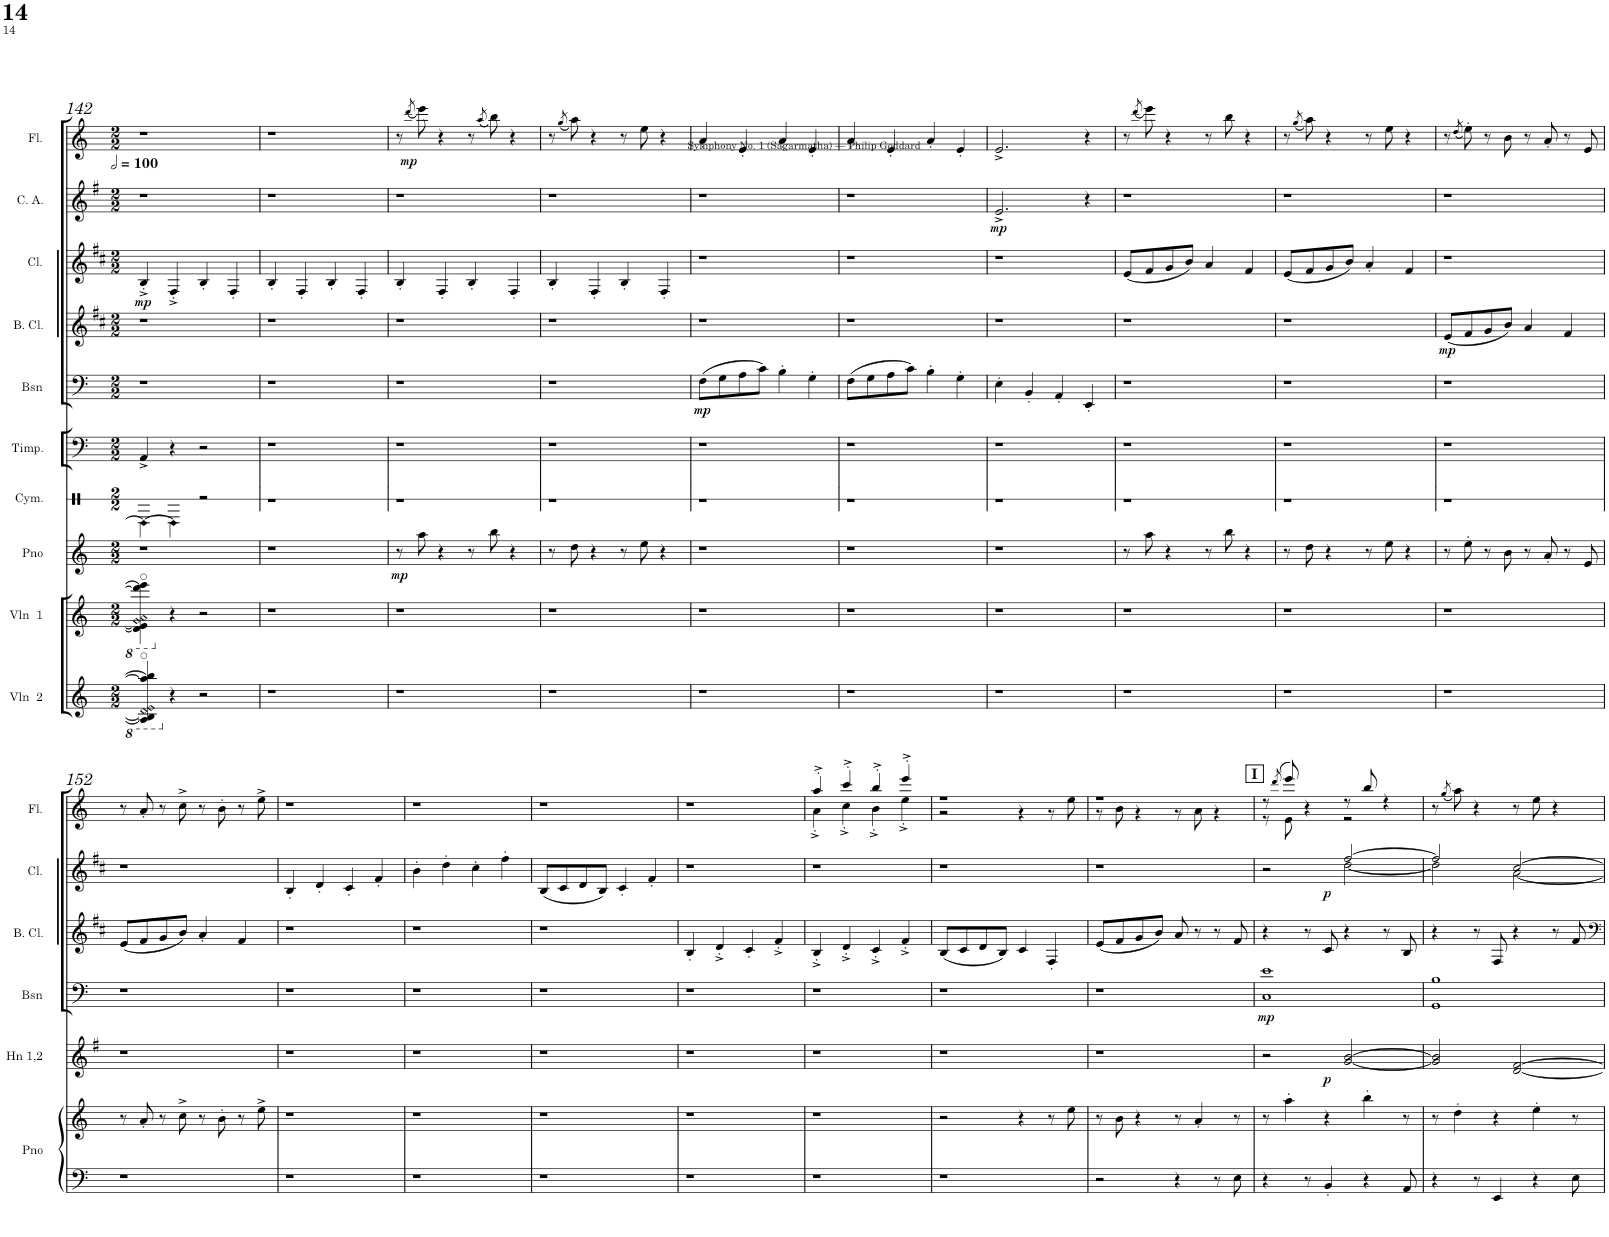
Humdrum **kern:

**kern	**kern	**kern	**kern	**dynam	**kern	**kern	**kern	**dynam	**kern	**dynam	**kern	**dynam	**kern	**dynam	**kern	**dynam	**kern	**dynam
*part11	*part10	*part9	*part9	*part9	*part8	*part7	*part6	*part6	*part5	*part5	*part4	*part4	*part3	*part3	*part2	*part2	*part1	*part1
*staff12	*staff11	*staff10	*staff9	*staff9/10	*staff8	*staff7	*staff6	*staff6	*staff5	*staff5	*staff4	*staff4	*staff3	*staff3	*staff2	*staff2	*staff1	*staff1
*I"Violin  2	*I"Violin  1	*I"Piano	*	*	*I"Cymbals	*I"Timpani	*I"Horn in F 1, 2	*	*I"Bassoon 1, 2	*	*I"Bass Clarinet in Bb	*	*I"Clarinet in Bb 1, 2	*	*I"Cor Anglais	*	*I"Flute 1, 2	*
*I'Vln  2	*I'Vln  1	*I'Pno	*	*	*I'Cym.	*I'Timp.	*I'Hn 1,2	*	*I'Bsn	*	*I'B. Cl.	*	*I'Cl.	*	*I'C. A.	*	*I'Fl.	*
!!LO:PB:g=z
*clefG2	*clefG2	*clefF4	*clefG2	*	*clefX	*clefF4	*clefG2	*	*clefF4	*	*clefG2	*	*clefG2	*	*clefG2	*	*clefG2	*
*	*	*	*	*	*	*	*Trd4c7	*	*	*	*Trd8c14	*	*Trd1c2	*	*Trd4c7	*	*	*
*k[]	*k[]	*k[]	*k[]	*	*k[]	*k[]	*k[f#]	*	*k[]	*	*k[f#c#]	*	*k[f#c#]	*	*k[f#]	*	*k[]	*
*C:	*C:	*C:	*C:	*	*	*	*G:	*	*C:	*	*D:	*	*D:	*	*G:	*	*C:	*
*M2/2	*M2/2	*M2/2	*M2/2	*	*M2/2	*M2/2	*M2/2	*	*M2/2	*	*M2/2	*	*M2/2	*	*M2/2	*	*M2/2	*
=142	=142	=142	=142	=142	=142	=142	=142	=142	=142	=142	=142	=142	=142	=142	=142	=142	=142	=142
!LO:N:n=3:head=open	!	!	!	!	!	!	!	!	!	!	!	!	!	!	!	!	!	!
!LO:N:n=4:head=open	!LO:N:n=3:head=open	!	!	!	!	!	!	!	!	!	!	!	!	!	!	!	!	!
!	!LO:N:n=4:head=open	!	!	!	!LO:N:head=diamond	!	!	!	!	!	!	!	!	!LO:DY:b	!	!	!	!
4a/] 4b/] 4dd/ 4ee/ 4aaa/] 4bbb/]	4dd\] 4ee\] 4gg\ 4aa\ 4dddd\] 4eeee\]	1r	1r	.	4e\_	4AA^/	1r	.	1r	.	1r	.	4B'^/	mp	1r	.	1r	.
!	!	!	!	!	!LO:N:head=diamond	!	!	!	!	!	!	!	!	!	!	!	!	!
4r	4r	.	.	.	4e\]	4r	.	.	.	.	.	.	4F#'^/	.	.	.	.	.
2r	2r	.	.	.	2r	2r	.	.	.	.	.	.	4B'/	.	.	.	.	.
.	.	.	.	.	.	.	.	.	.	.	.	.	4F#'/	.	.	.	.	.
=143	=143	=143	=143	=143	=143	=143	=143	=143	=143	=143	=143	=143	=143	=143	=143	=143	=143	=143
1r	1r	1r	1r	.	1r	1r	1r	.	1r	.	1r	.	4B'/	.	1r	.	1r	.
.	.	.	.	.	.	.	.	.	.	.	.	.	4F#'/	.	.	.	.	.
.	.	.	.	.	.	.	.	.	.	.	.	.	4B'/	.	.	.	.	.
.	.	.	.	.	.	.	.	.	.	.	.	.	4F#'/	.	.	.	.	.
=144	=144	=144	=144	=144	=144	=144	=144	=144	=144	=144	=144	=144	=144	=144	=144	=144	=144	=144
!	!	!	!	!LO:DY:b	!	!	!	!	!	!	!	!	!	!	!	!	!	!
*	*	*	*	*	*	*	*	*	*	*	*	*	*	*	*	*	*^	*
1r	1r	1r	8r	mp	1r	1r	1r	.	1r	.	1r	.	4B'/	.	1r	.	8r	32.ryy	.
!	!	!	!	!	!	!	!	!	!	!	!	!	!	!	!	!	!	!	!LO:DY:b
.	.	.	.	.	.	.	.	.	.	.	.	.	.	.	.	.	.	2ryy	mp
.	.	.	.	.	.	.	.	.	.	.	.	.	.	.	.	.	(8qddd/	.	.
.	.	.	8aa\	.	.	.	.	.	.	.	.	.	.	.	.	.	8eee\)	.	.
.	.	.	4r	.	.	.	.	.	.	.	.	.	4F#'/	.	.	.	4r	.	.
.	.	.	8r	.	.	.	.	.	.	.	.	.	4B'/	.	.	.	8r	.	.
.	.	.	.	.	.	.	.	.	.	.	.	.	.	.	.	.	.	4ryy	.
.	.	.	.	.	.	.	.	.	.	.	.	.	.	.	.	.	(8qaa/	.	.
.	.	.	8bb\	.	.	.	.	.	.	.	.	.	.	.	.	.	8bb\)	.	.
.	.	.	4r	.	.	.	.	.	.	.	.	.	4F#'/	.	.	.	4r	.	.
.	.	.	.	.	.	.	.	.	.	.	.	.	.	.	.	.	.	8ryy	.
.	.	.	.	.	.	.	.	.	.	.	.	.	.	.	.	.	.	16ryy	.
.	.	.	.	.	.	.	.	.	.	.	.	.	.	.	.	.	.	64ryy	.
*	*	*	*	*	*	*	*	*	*	*	*	*	*	*	*	*	*v	*v	*
=145	=145	=145	=145	=145	=145	=145	=145	=145	=145	=145	=145	=145	=145	=145	=145	=145	=145	=145
1r	1r	1r	8r	.	1r	1r	1r	.	1r	.	1r	.	4B'/	.	1r	.	8r	.
.	.	.	.	.	.	.	.	.	.	.	.	.	.	.	.	.	(8qgg/	.
.	.	.	8dd\	.	.	.	.	.	.	.	.	.	.	.	.	.	8aa\)	.
.	.	.	4r	.	.	.	.	.	.	.	.	.	4F#'/	.	.	.	4r	.
.	.	.	8r	.	.	.	.	.	.	.	.	.	4B'/	.	.	.	8r	.
.	.	.	8ee\	.	.	.	.	.	.	.	.	.	.	.	.	.	8ee\	.
.	.	.	4r	.	.	.	.	.	.	.	.	.	4F#'/	.	.	.	4r	.
=146	=146	=146	=146	=146	=146	=146	=146	=146	=146	=146	=146	=146	=146	=146	=146	=146	=146	=146
!	!	!	!	!	!	!	!	!	!	!LO:DY:b	!	!	!	!	!	!	!	!
1r	1r	1r	1r	.	1r	1r	1r	.	(8F\L	mp	1r	.	1r	.	1r	.	4a'/	.
.	.	.	.	.	.	.	.	.	8G\	.	.	.	.	.	.	.	.	.
.	.	.	.	.	.	.	.	.	8A\	.	.	.	.	.	.	.	4e'/	.
.	.	.	.	.	.	.	.	.	8c\J)	.	.	.	.	.	.	.	.	.
.	.	.	.	.	.	.	.	.	4B'\	.	.	.	.	.	.	.	4a'/	.
.	.	.	.	.	.	.	.	.	4G'\	.	.	.	.	.	.	.	4e'/	.
=147	=147	=147	=147	=147	=147	=147	=147	=147	=147	=147	=147	=147	=147	=147	=147	=147	=147	=147
1r	1r	1r	1r	.	1r	1r	1r	.	(8F\L	.	1r	.	1r	.	1r	.	4a'/	.
.	.	.	.	.	.	.	.	.	8G\	.	.	.	.	.	.	.	.	.
.	.	.	.	.	.	.	.	.	8A\	.	.	.	.	.	.	.	4e'/	.
.	.	.	.	.	.	.	.	.	8c\J)	.	.	.	.	.	.	.	.	.
.	.	.	.	.	.	.	.	.	4B'\	.	.	.	.	.	.	.	4a'/	.
.	.	.	.	.	.	.	.	.	4G'\	.	.	.	.	.	.	.	4e'/	.
=148	=148	=148	=148	=148	=148	=148	=148	=148	=148	=148	=148	=148	=148	=148	=148	=148	=148	=148
!	!	!	!	!	!	!	!	!	!	!	!	!	!	!	!	!LO:DY:b	!	!
1r	1r	1r	1r	.	1r	1r	1r	.	4E'\	.	1r	.	1r	.	2.e^/	mp	2.e^/	.
.	.	.	.	.	.	.	.	.	4BB'/	.	.	.	.	.	.	.	.	.
.	.	.	.	.	.	.	.	.	4AA'/	.	.	.	.	.	.	.	.	.
.	.	.	.	.	.	.	.	.	4EE'/	.	.	.	.	.	4r	.	4r	.
=149	=149	=149	=149	=149	=149	=149	=149	=149	=149	=149	=149	=149	=149	=149	=149	=149	=149	=149
1r	1r	1r	8r	.	1r	1r	1r	.	1r	.	1r	.	(8e/L	.	1r	.	8r	.
.	.	.	.	.	.	.	.	.	.	.	.	.	.	.	.	.	(8qddd/	.
.	.	.	8aa\	.	.	.	.	.	.	.	.	.	8f#/	.	.	.	8eee\)	.
.	.	.	4r	.	.	.	.	.	.	.	.	.	8g/	.	.	.	4r	.
.	.	.	.	.	.	.	.	.	.	.	.	.	8b/J)	.	.	.	.	.
.	.	.	8r	.	.	.	.	.	.	.	.	.	4a/	.	.	.	8r	.
.	.	.	8bb\	.	.	.	.	.	.	.	.	.	.	.	.	.	8bb\	.
.	.	.	4r	.	.	.	.	.	.	.	.	.	4f#/	.	.	.	4r	.
=150	=150	=150	=150	=150	=150	=150	=150	=150	=150	=150	=150	=150	=150	=150	=150	=150	=150	=150
1r	1r	1r	8r	.	1r	1r	1r	.	1r	.	1r	.	(8e/L	.	1r	.	8r	.
.	.	.	.	.	.	.	.	.	.	.	.	.	.	.	.	.	(8qgg/	.
.	.	.	8dd\	.	.	.	.	.	.	.	.	.	8f#/	.	.	.	8aa\)	.
.	.	.	4r	.	.	.	.	.	.	.	.	.	8g/	.	.	.	4r	.
.	.	.	.	.	.	.	.	.	.	.	.	.	8b/J)	.	.	.	.	.
.	.	.	8r	.	.	.	.	.	.	.	.	.	4a'/	.	.	.	8r	.
.	.	.	8ee\	.	.	.	.	.	.	.	.	.	.	.	.	.	8ee\	.
.	.	.	4r	.	.	.	.	.	.	.	.	.	4f#/	.	.	.	4r	.
=151	=151	=151	=151	=151	=151	=151	=151	=151	=151	=151	=151	=151	=151	=151	=151	=151	=151	=151
!	!	!	!	!	!	!	!	!	!	!	!	!LO:DY:b	!	!	!	!	!	!
1r	1r	1r	8r	.	1r	1r	1r	.	1r	.	(8e/L	mp	1r	.	1r	.	8r	.
.	.	.	.	.	.	.	.	.	.	.	.	.	.	.	.	.	(8qdd/	.
.	.	.	8ee'\	.	.	.	.	.	.	.	8f#/	.	.	.	.	.	8ee'\)	.
.	.	.	8r	.	.	.	.	.	.	.	8g/	.	.	.	.	.	8r	.
.	.	.	8b\	.	.	.	.	.	.	.	8b/J)	.	.	.	.	.	8b\	.
.	.	.	8r	.	.	.	.	.	.	.	4a/	.	.	.	.	.	8r	.
.	.	.	8a'/	.	.	.	.	.	.	.	.	.	.	.	.	.	8a'/	.
.	.	.	8r	.	.	.	.	.	.	.	4f#/	.	.	.	.	.	8r	.
.	.	.	8e/	.	.	.	.	.	.	.	.	.	.	.	.	.	8e/	.
!!LO:LB:g=z
=152	=152	=152	=152	=152	=152	=152	=152	=152	=152	=152	=152	=152	=152	=152	=152	=152	=152	=152
1r	1r	1r	8r	.	1r	1r	1r	.	1r	.	(8e/L	.	1r	.	1r	.	8r	.
.	.	.	8a'/	.	.	.	.	.	.	.	8f#/	.	.	.	.	.	8a'/	.
.	.	.	8r	.	.	.	.	.	.	.	8g/	.	.	.	.	.	8r	.
.	.	.	8cc^\	.	.	.	.	.	.	.	8b/J)	.	.	.	.	.	8cc^\	.
.	.	.	8r	.	.	.	.	.	.	.	4a'/	.	.	.	.	.	8r	.
.	.	.	8b'\	.	.	.	.	.	.	.	.	.	.	.	.	.	8b'\	.
.	.	.	8r	.	.	.	.	.	.	.	4f#/	.	.	.	.	.	8r	.
.	.	.	8ee^\	.	.	.	.	.	.	.	.	.	.	.	.	.	8ee^\	.
=153	=153	=153	=153	=153	=153	=153	=153	=153	=153	=153	=153	=153	=153	=153	=153	=153	=153	=153
1r	1r	1r	1r	.	1r	1r	1r	.	1r	.	1r	.	4B'/	.	1r	.	1r	.
.	.	.	.	.	.	.	.	.	.	.	.	.	4d'/	.	.	.	.	.
.	.	.	.	.	.	.	.	.	.	.	.	.	4c#'/	.	.	.	.	.
.	.	.	.	.	.	.	.	.	.	.	.	.	4f#'/	.	.	.	.	.
=154	=154	=154	=154	=154	=154	=154	=154	=154	=154	=154	=154	=154	=154	=154	=154	=154	=154	=154
1r	1r	1r	1r	.	1r	1r	1r	.	1r	.	1r	.	4b'\	.	1r	.	1r	.
.	.	.	.	.	.	.	.	.	.	.	.	.	4dd'\	.	.	.	.	.
.	.	.	.	.	.	.	.	.	.	.	.	.	4cc#'\	.	.	.	.	.
.	.	.	.	.	.	.	.	.	.	.	.	.	4ff#'\	.	.	.	.	.
=155	=155	=155	=155	=155	=155	=155	=155	=155	=155	=155	=155	=155	=155	=155	=155	=155	=155	=155
1r	1r	1r	1r	.	1r	1r	1r	.	1r	.	1r	.	(8B/L	.	1r	.	1r	.
.	.	.	.	.	.	.	.	.	.	.	.	.	8c#/	.	.	.	.	.
.	.	.	.	.	.	.	.	.	.	.	.	.	8d/	.	.	.	.	.
.	.	.	.	.	.	.	.	.	.	.	.	.	8B/J)	.	.	.	.	.
.	.	.	.	.	.	.	.	.	.	.	.	.	4c#'/	.	.	.	.	.
.	.	.	.	.	.	.	.	.	.	.	.	.	4f#'/	.	.	.	.	.
=156	=156	=156	=156	=156	=156	=156	=156	=156	=156	=156	=156	=156	=156	=156	=156	=156	=156	=156
1r	1r	1r	1r	.	1r	1r	1r	.	1r	.	4B'/	.	1r	.	1r	.	1r	.
.	.	.	.	.	.	.	.	.	.	.	4d'^/	.	.	.	.	.	.	.
.	.	.	.	.	.	.	.	.	.	.	4c#'/	.	.	.	.	.	.	.
.	.	.	.	.	.	.	.	.	.	.	4f#'^/	.	.	.	.	.	.	.
=157	=157	=157	=157	=157	=157	=157	=157	=157	=157	=157	=157	=157	=157	=157	=157	=157	=157	=157
*	*	*	*	*	*	*	*	*	*	*	*	*	*	*	*	*	*^	*
1r	1r	1r	1r	.	1r	1r	1r	.	1r	.	4B'^/	.	1r	.	1r	.	4aa'^/	4a'^\	.
.	.	.	.	.	.	.	.	.	.	.	4d'^/	.	.	.	.	.	4ccc'^/	4cc'^\	.
.	.	.	.	.	.	.	.	.	.	.	4c#'^/	.	.	.	.	.	4bb'^/	4b'^\	.
.	.	.	.	.	.	.	.	.	.	.	4f#'^/	.	.	.	.	.	4eee'^/	4ee'^\	.
=158	=158	=158	=158	=158	=158	=158	=158	=158	=158	=158	=158	=158	=158	=158	=158	=158	=158	=158	=158
1r	1r	1r	2r	.	1r	1r	1r	.	1r	.	(8B/L	.	1r	.	1r	.	1r	2r	.
.	.	.	.	.	.	.	.	.	.	.	8c#/	.	.	.	.	.	.	.	.
.	.	.	.	.	.	.	.	.	.	.	8d/	.	.	.	.	.	.	.	.
.	.	.	.	.	.	.	.	.	.	.	8B/J)	.	.	.	.	.	.	.	.
.	.	.	4r	.	.	.	.	.	.	.	4c#/	.	.	.	.	.	.	4r	.
.	.	.	8r	.	.	.	.	.	.	.	4F#'/	.	.	.	.	.	.	8r	.
.	.	.	8ee\	.	.	.	.	.	.	.	.	.	.	.	.	.	.	8ee\	.
=159	=159	=159	=159	=159	=159	=159	=159	=159	=159	=159	=159	=159	=159	=159	=159	=159	=159	=159	=159
1r	1r	2r	8r	.	1r	1r	1r	.	1r	.	(8e/L	.	1r	.	1r	.	1r	8r	.
.	.	.	8b\	.	.	.	.	.	.	.	8f#/	.	.	.	.	.	.	8b\	.
.	.	.	4r	.	.	.	.	.	.	.	8g/	.	.	.	.	.	.	4r	.
.	.	.	.	.	.	.	.	.	.	.	8b/J)	.	.	.	.	.	.	.	.
.	.	4r	8r	.	.	.	.	.	.	.	8a/	.	.	.	.	.	.	8r	.
.	.	.	4a'/	.	.	.	.	.	.	.	8r	.	.	.	.	.	.	8a\	.
.	.	8r	.	.	.	.	.	.	.	.	8r	.	.	.	.	.	.	4r	.
.	.	8E\	8r	.	.	.	.	.	.	.	8f#/	.	.	.	.	.	.	.	.
=160	=160	=160	=160	=160	=160	=160	=160	=160	=160	=160	=160	=160	=160	=160	=160	=160	=160	=160	=160
*	*	*	*	*	*	*	*	*	*^	*	*	*	*^	*	*	*	*	*	*
!	!	!	!	!	!	!	!	!	!	!	!LO:DY:b	!	!	!	!	!	!	!	!	!	!
*	*	*	*	*	*	*	*^	*	*	*	*	*	*	*	*^	*	*	*	*	*	*
1r	1r	4r	8r	.	1r	1r	2r	4.ryy	.	1e	1C	mp	4r	.	2r	2ryy	4.ryy	.	1r	.	8r	8r	.
.	.	.	.	.	.	.	.	.	.	.	.	.	.	.	.	.	.	.	.	.	(8qddd/	.	.
.	.	.	4aa'\	.	.	.	.	.	.	.	.	.	.	.	.	.	.	.	.	.	8eee/)	8e\	.
.	.	8r	.	.	.	.	.	.	.	.	.	.	8r	.	.	.	.	.	.	.	4r	4ryy	.
!	!	!	!	!	!	!	!	!	!LO:DY:b	!	!	!	!	!	!	!	!	!LO:DY:b	!	!	!	!	!
.	.	4BB'/	4r	.	.	.	.	2ryy	p	.	.	.	8c#/	.	.	.	2ryy	p	.	.	.	.	.
.	.	.	.	.	.	.	[2g/ [2b/	.	.	.	.	.	4r	.	[2ff#/	[2dd\	.	.	.	.	8r	2r	.
.	.	4r	4bb'\	.	.	.	.	.	.	.	.	.	.	.	.	.	.	.	.	.	8bb/	.	.
.	.	.	.	.	.	.	.	.	.	.	.	.	8r	.	.	.	.	.	.	.	4r	.	.
.	.	8AA/	8r	.	.	.	.	8ryy	.	.	.	.	8B/	.	.	.	8ryy	.	.	.	.	.	.
*	*	*	*	*	*	*	*v	*v	*	*	*	*	*	*	*	*v	*v	*	*	*	*v	*v	*
=161	=161	=161	=161	=161	=161	=161	=161	=161	=161	=161	=161	=161	=161	=161	=161	=161	=161	=161	=161	=161
1r	1r	4r	8r	.	1r	1r	2g/] 2b/]	.	1B	1GG	.	4r	.	2ff#/]	2dd\]	.	1r	.	8r	.
.	.	.	.	.	.	.	.	.	.	.	.	.	.	.	.	.	.	.	(8qgg/	.
.	.	.	4dd'\	.	.	.	.	.	.	.	.	.	.	.	.	.	.	.	8aa\)	.
.	.	8r	.	.	.	.	.	.	.	.	.	8r	.	.	.	.	.	.	4r	.
.	.	4EE/	4r	.	.	.	.	.	.	.	.	8F#/	.	.	.	.	.	.	.	.
.	.	.	.	.	.	.	[2d/ [2f#/	.	.	.	.	4r	.	[2cc#/	[2a\	.	.	.	8r	.
.	.	4r	4ee'\	.	.	.	.	.	.	.	.	.	.	.	.	.	.	.	8ee\	.
.	.	.	.	.	.	.	.	.	.	.	.	8r	.	.	.	.	.	.	4r	.
.	.	8E\	8r	.	.	.	.	.	.	.	.	8f#/	.	.	.	.	.	.	.	.
*	*	*	*	*	*	*	*	*	*v	*v	*	*	*	*v	*v	*	*	*	*	*
=	=	=	=	=	=	=	=	=	=	=	=	=	=	=	=	=	=	=
*-	*-	*-	*-	*-	*-	*-	*-	*-	*-	*-	*-	*-	*-	*-	*-	*-	*-	*-
